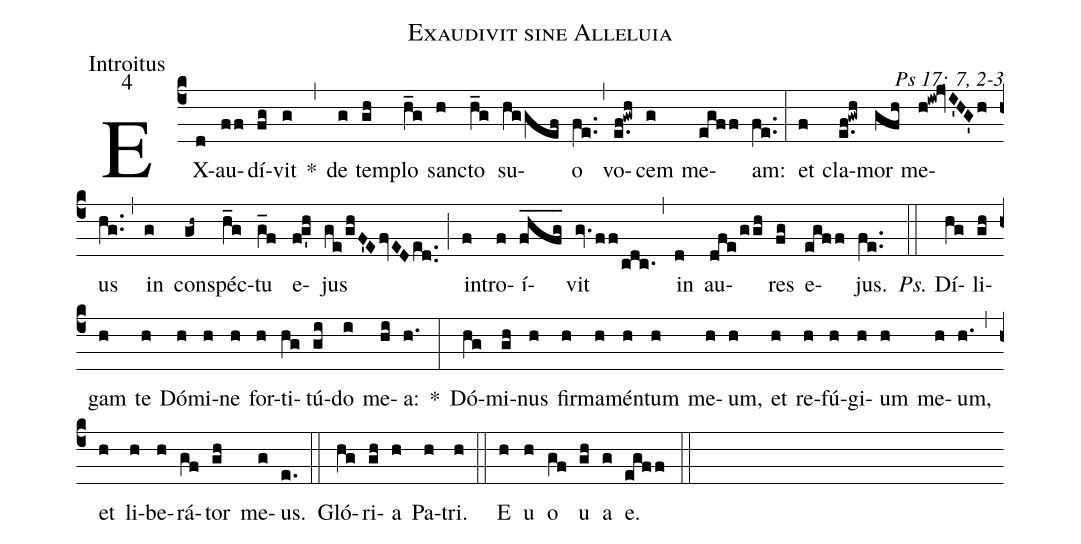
name: Exaudivit sine Alleluia;
office-part: Introitus;
mode: 4;
commentary: Ps 17: 7, 2-3;
%%
(c4) EX(d)au(ff)dí(fg)vit(g) *(,)
de(g) tem(gh)plo(h_g) sanc(h)to(h_g) su(hggef)o(fe..) (,) vo(e.f!gwh)cem(g) me(egff)am:(fe..) (:)
et(f) cla(e.f!gwh)mor(gfh) me(h!iw!jvI'HG'h)us(hg..) (,) in(g) con(gh~)spéc(h_g)tu(g_f) e(fg'h)jus(ge/ghF'EfvEDed..) (;) in(f)tro(f)í(fhfg____)vit(gv.ff/cdc.) (,) in(d) au(dfe/ggh)res(fg) e(egff)jus.(fe..) (::)
<i>Ps.</i> Dí(hg)li(gh)gam(h) te(h) Dó(h)mi(h)ne(h) for(h)ti(hg)tú(gi)do(i) me(hi)a:(h.) *(:)
Dó(hg)mi(gh)nus(h) fir(h)ma(h)mén(h)tum(h) me(h)um,(h) et(h) re(h)fú(h)gi(h)um(h) me(h)um,(h.) (,) et(h) li(h)be(h)rá(gf)tor(gh) me(g)us.(e.) (::)
Gló(hg)ri(gh)a(h) Pa(h)tri.(h) (::)
<eu>E(h) u(h) o(gf) u(gh) a(g) e.</eu>(egff) (::)
